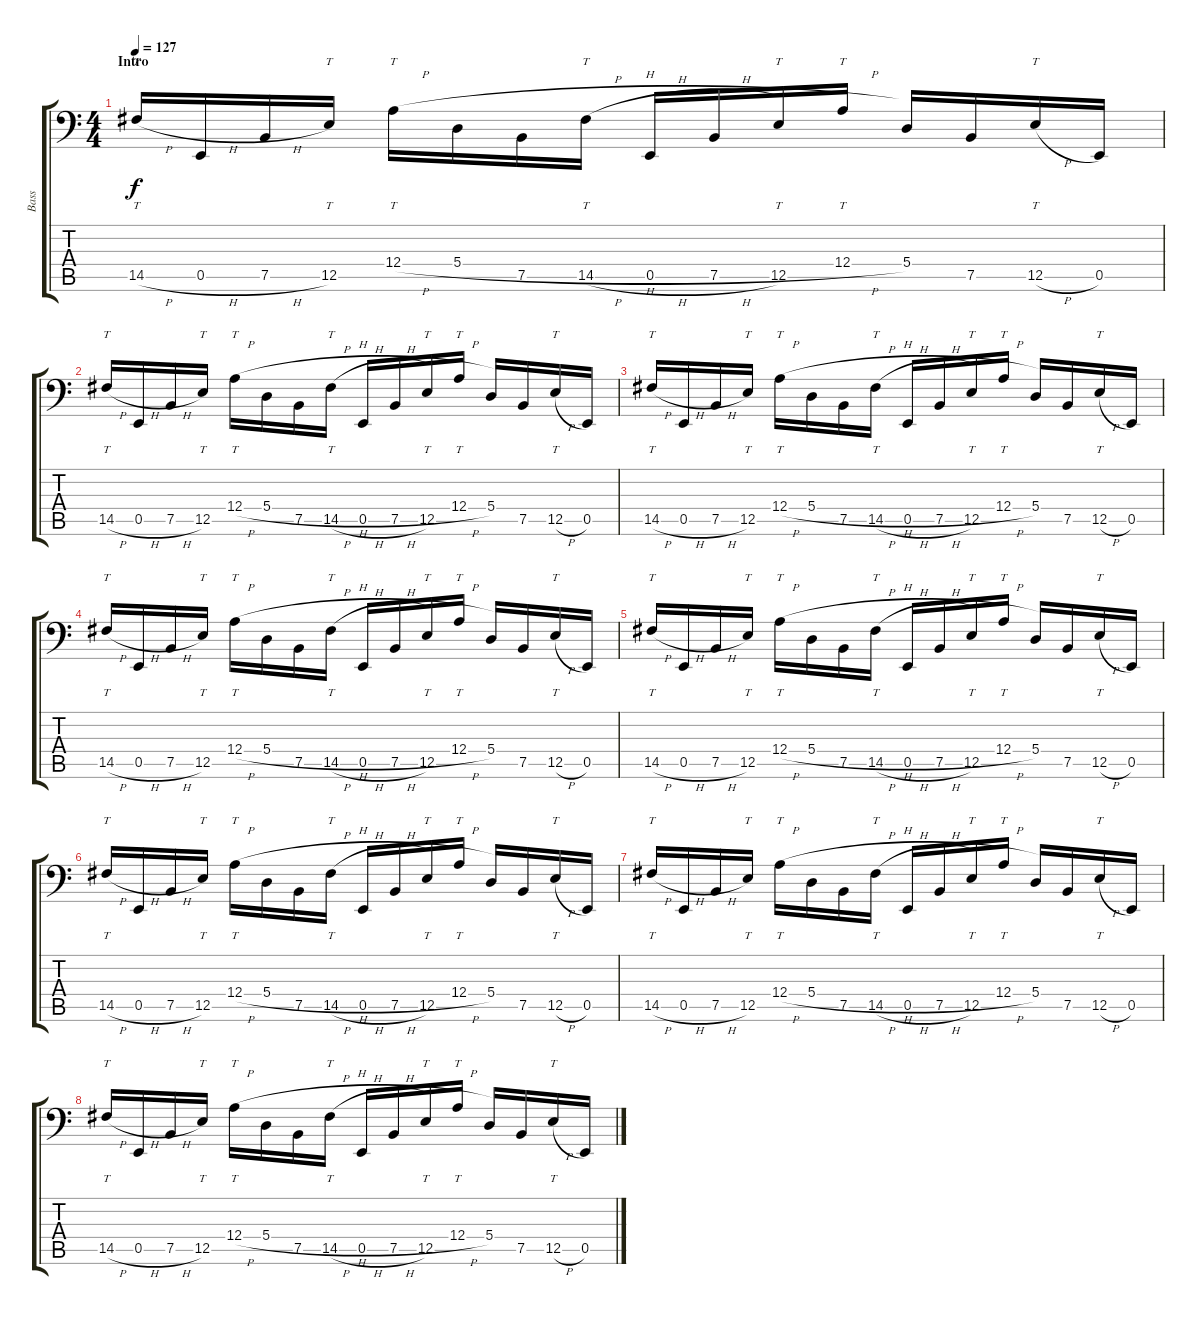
\track ("Bass" "Bass") {instrument electricbassfinger}
\staff {score tabs}
\tuning (B2 G2 D2 A1 E1 B0) {hide}
\ts (4 4)
\section ("" "Intro")
\tempo 127
\clef f4
\ks c
14.5{h}.16{tt dy f instrument electricbassfinger} 0.5{h}.16 7.5{h}.16 12.5.16{tt} 12.4{h}.16{tt} 5.4{h}.16 7.5.16 14.5{h}.16{tt} 0.5{h}.16 7.5{h}.16 12.5.16{tt} 12.4{h}.16{tt} 5.4.16 7.5.16 12.5{h}.16{tt} 0.5.16 |
14.5{h}.16{tt} 0.5{h}.16 7.5{h}.16 12.5.16{tt} 12.4{h}.16{tt} 5.4{h}.16 7.5.16 14.5{h}.16{tt} 0.5{h}.16 7.5{h}.16 12.5.16{tt} 12.4{h}.16{tt} 5.4.16 7.5.16 12.5{h}.16{tt} 0.5.16 |
14.5{h}.16{tt} 0.5{h}.16 7.5{h}.16 12.5.16{tt} 12.4{h}.16{tt} 5.4{h}.16 7.5.16 14.5{h}.16{tt} 0.5{h}.16 7.5{h}.16 12.5.16{tt} 12.4{h}.16{tt} 5.4.16 7.5.16 12.5{h}.16{tt} 0.5.16 |
14.5{h}.16{tt} 0.5{h}.16 7.5{h}.16 12.5.16{tt} 12.4{h}.16{tt} 5.4{h}.16 7.5.16 14.5{h}.16{tt} 0.5{h}.16 7.5{h}.16 12.5.16{tt} 12.4{h}.16{tt} 5.4.16 7.5.16 12.5{h}.16{tt} 0.5.16 |
14.5{h}.16{tt} 0.5{h}.16 7.5{h}.16 12.5.16{tt} 12.4{h}.16{tt} 5.4{h}.16 7.5.16 14.5{h}.16{tt} 0.5{h}.16 7.5{h}.16 12.5.16{tt} 12.4{h}.16{tt} 5.4.16 7.5.16 12.5{h}.16{tt} 0.5.16 |
14.5{h}.16{tt} 0.5{h}.16 7.5{h}.16 12.5.16{tt} 12.4{h}.16{tt} 5.4{h}.16 7.5.16 14.5{h}.16{tt} 0.5{h}.16 7.5{h}.16 12.5.16{tt} 12.4{h}.16{tt} 5.4.16 7.5.16 12.5{h}.16{tt} 0.5.16 |
14.5{h}.16{tt} 0.5{h}.16 7.5{h}.16 12.5.16{tt} 12.4{h}.16{tt} 5.4{h}.16 7.5.16 14.5{h}.16{tt} 0.5{h}.16 7.5{h}.16 12.5.16{tt} 12.4{h}.16{tt} 5.4.16 7.5.16 12.5{h}.16{tt} 0.5.16 |
14.5{h}.16{tt} 0.5{h}.16 7.5{h}.16 12.5.16{tt} 12.4{h}.16{tt} 5.4{h}.16 7.5.16 14.5{h}.16{tt} 0.5{h}.16 7.5{h}.16 12.5.16{tt} 12.4{h}.16{tt} 5.4.16 7.5.16 12.5{h}.16{tt} 0.5.16
